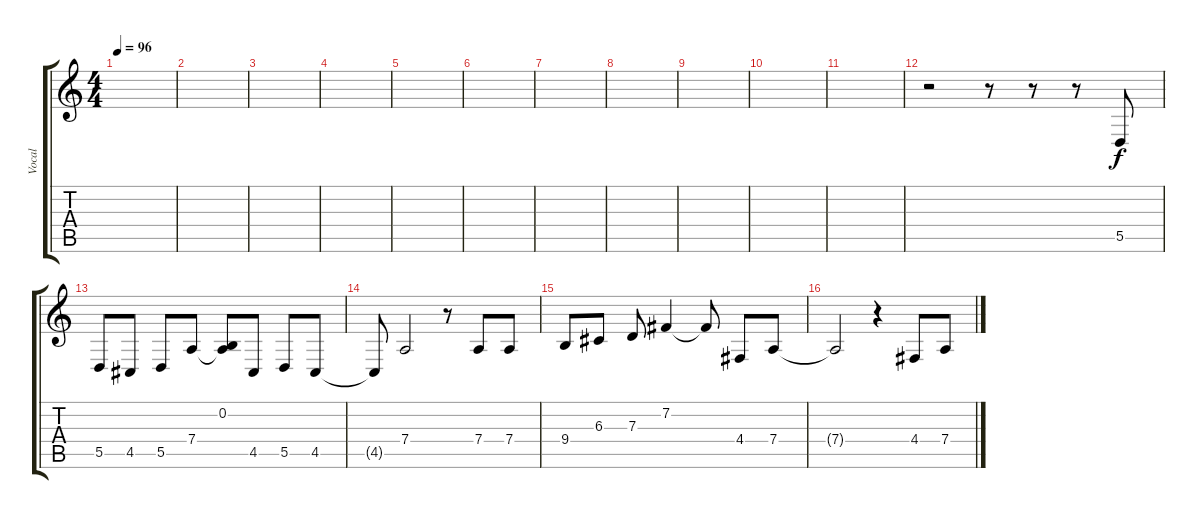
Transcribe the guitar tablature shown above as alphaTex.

\track ("Vocal" "Vocal") {instrument tenorsax}
\staff {score tabs}
\tuning (E4 B3 G3 D3 A2 E2) {hide}
\ts (4 4)
\tempo 96
\clef g2
\ks c
|
|
|
|
|
|
|
|
|
|
|
r.2 r.8 r.8 r.8 5.5.8 |
5.5.8 4.5.8 5.5.8 7.4.8 (0.2 7.4{t}).8 4.5.8 5.5.8 4.5.8 |
4.5{t}.8 7.4.2 r.8 7.4.8 7.4.8 |
9.4.8 6.3.8 7.3.8 7.2.4 7.2{t}.8 4.4.8 7.4.8 |
7.4{t}.2 r.4 4.4.8 7.4.8
